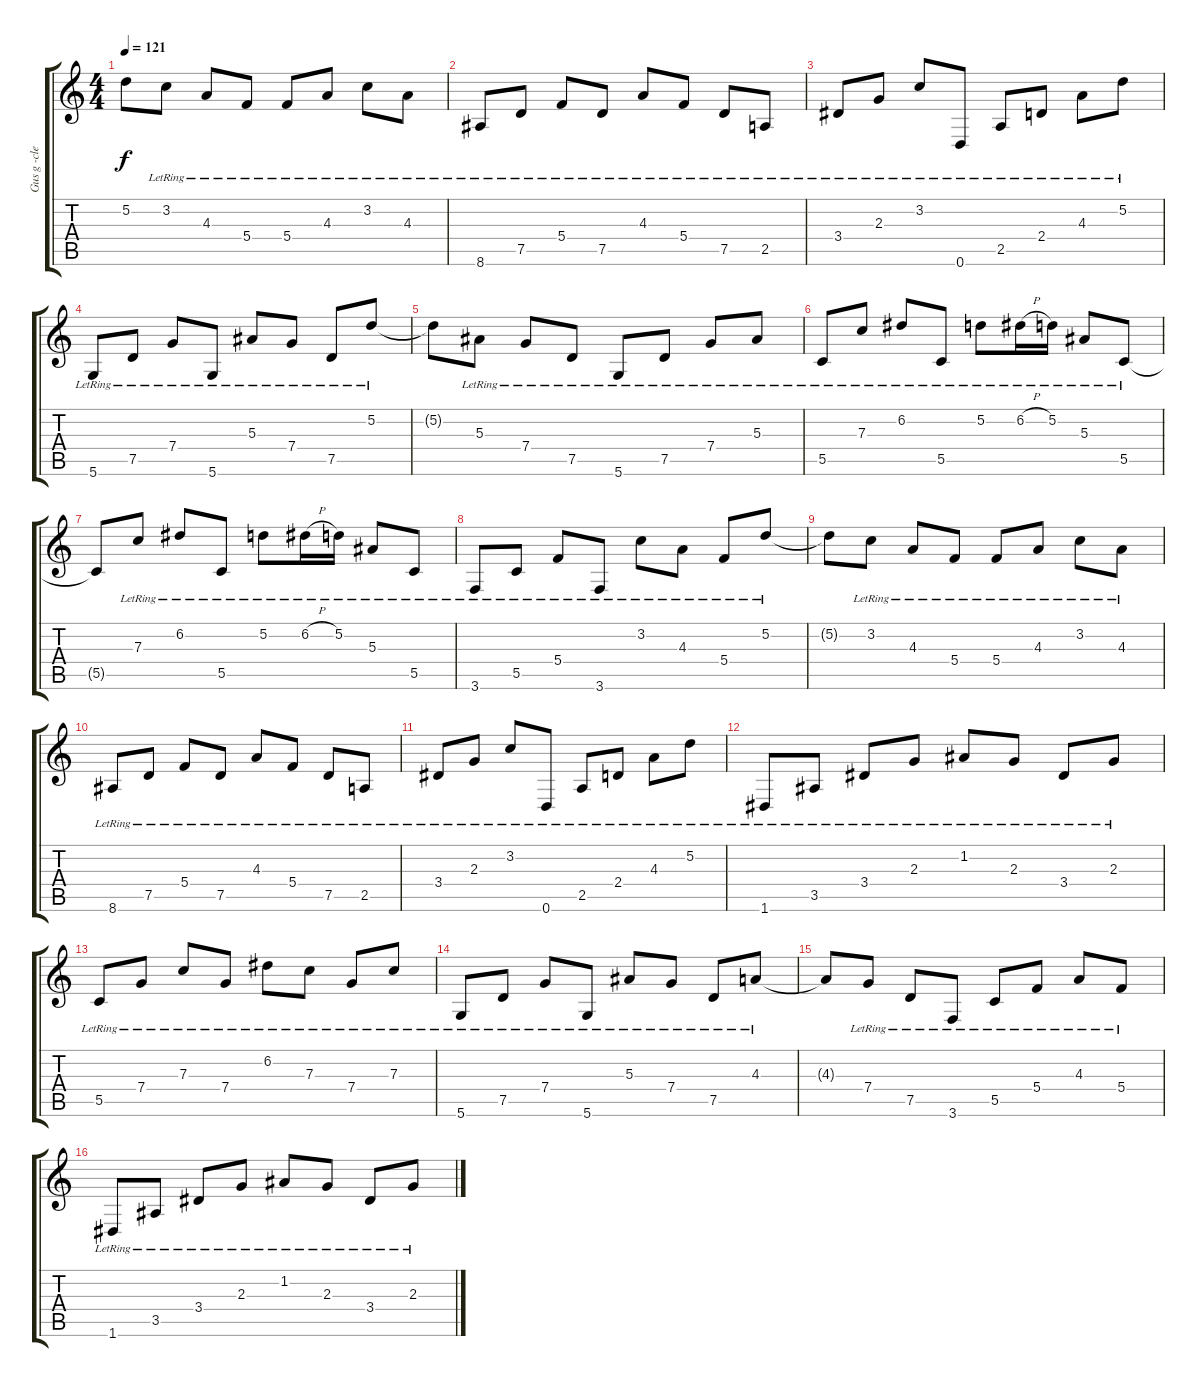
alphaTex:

\track ("Gus g -clean" "Gus g -cle") {instrument electricguitarclean}
\staff {score tabs}
\tuning (D4 A3 F3 C3 G2 D2) {hide}
\ts (4 4)
\tempo 121
\clef g2
\ks c
5.2{t}.8{dy f} 3.2{lr}.8 4.3{lr}.8 5.4{lr}.8 5.4{lr}.8 4.3{lr}.8 3.2{lr}.8 4.3{lr}.8 |
8.6{lr}.8 7.5{lr}.8 5.4{lr}.8 7.5{lr}.8 4.3{lr}.8 5.4{lr}.8 7.5{lr}.8 2.5{lr}.8 |
3.4{lr}.8 2.3{lr}.8 3.2{lr}.8 0.6{lr}.8 2.5{lr}.8 2.4{lr}.8 4.3{lr}.8 5.2{lr}.8 |
5.6{lr}.8 7.5{lr}.8 7.4{lr}.8 5.6{lr}.8 5.3{lr}.8 7.4{lr}.8 7.5{lr}.8 5.2{lr}.8 |
5.2{t}.8 5.3{lr}.8 7.4{lr}.8 7.5{lr}.8 5.6{lr}.8 7.5{lr}.8 7.4{lr}.8 5.3{lr}.8 |
5.5{lr}.8 7.3{lr}.8 6.2{lr}.8 5.5{lr}.8 5.2{lr}.8 6.2{h lr}.16 5.2{lr}.16 5.3{lr}.8 5.5{lr}.8 |
5.5{t}.8 7.3{lr}.8 6.2{lr}.8 5.5{lr}.8 5.2{lr}.8 6.2{h lr}.16 5.2{lr}.16 5.3{lr}.8 5.5{lr}.8 |
3.6{lr}.8 5.5{lr}.8 5.4{lr}.8 3.6{lr}.8 3.2{lr}.8 4.3{lr}.8 5.4{lr}.8 5.2{lr}.8 |
5.2{t}.8 3.2{lr}.8 4.3{lr}.8 5.4{lr}.8 5.4{lr}.8 4.3{lr}.8 3.2{lr}.8 4.3{lr}.8 |
8.6{lr}.8 7.5{lr}.8 5.4{lr}.8 7.5{lr}.8 4.3{lr}.8 5.4{lr}.8 7.5{lr}.8 2.5{lr}.8 |
3.4{lr}.8 2.3{lr}.8 3.2{lr}.8 0.6{lr}.8 2.5{lr}.8 2.4{lr}.8 4.3{lr}.8 5.2{lr}.8 |
1.6{lr}.8 3.5{lr}.8 3.4{lr}.8 2.3{lr}.8 1.2{lr}.8 2.3{lr}.8 3.4{lr}.8 2.3{lr}.8 |
5.5{lr}.8 7.4{lr}.8 7.3{lr}.8 7.4{lr}.8 6.2{lr}.8 7.3{lr}.8 7.4{lr}.8 7.3{lr}.8 |
5.6{lr}.8 7.5{lr}.8 7.4{lr}.8 5.6{lr}.8 5.3{lr}.8 7.4{lr}.8 7.5{lr}.8 4.3{lr}.8 |
4.3{t}.8 7.4{lr}.8 7.5{lr}.8 3.6{lr}.8 5.5{lr}.8 5.4{lr}.8 4.3{lr}.8 5.4{lr}.8 |
1.6{lr}.8 3.5{lr}.8 3.4{lr}.8 2.3{lr}.8 1.2{lr}.8 2.3{lr}.8 3.4{lr}.8 2.3{lr}.8
